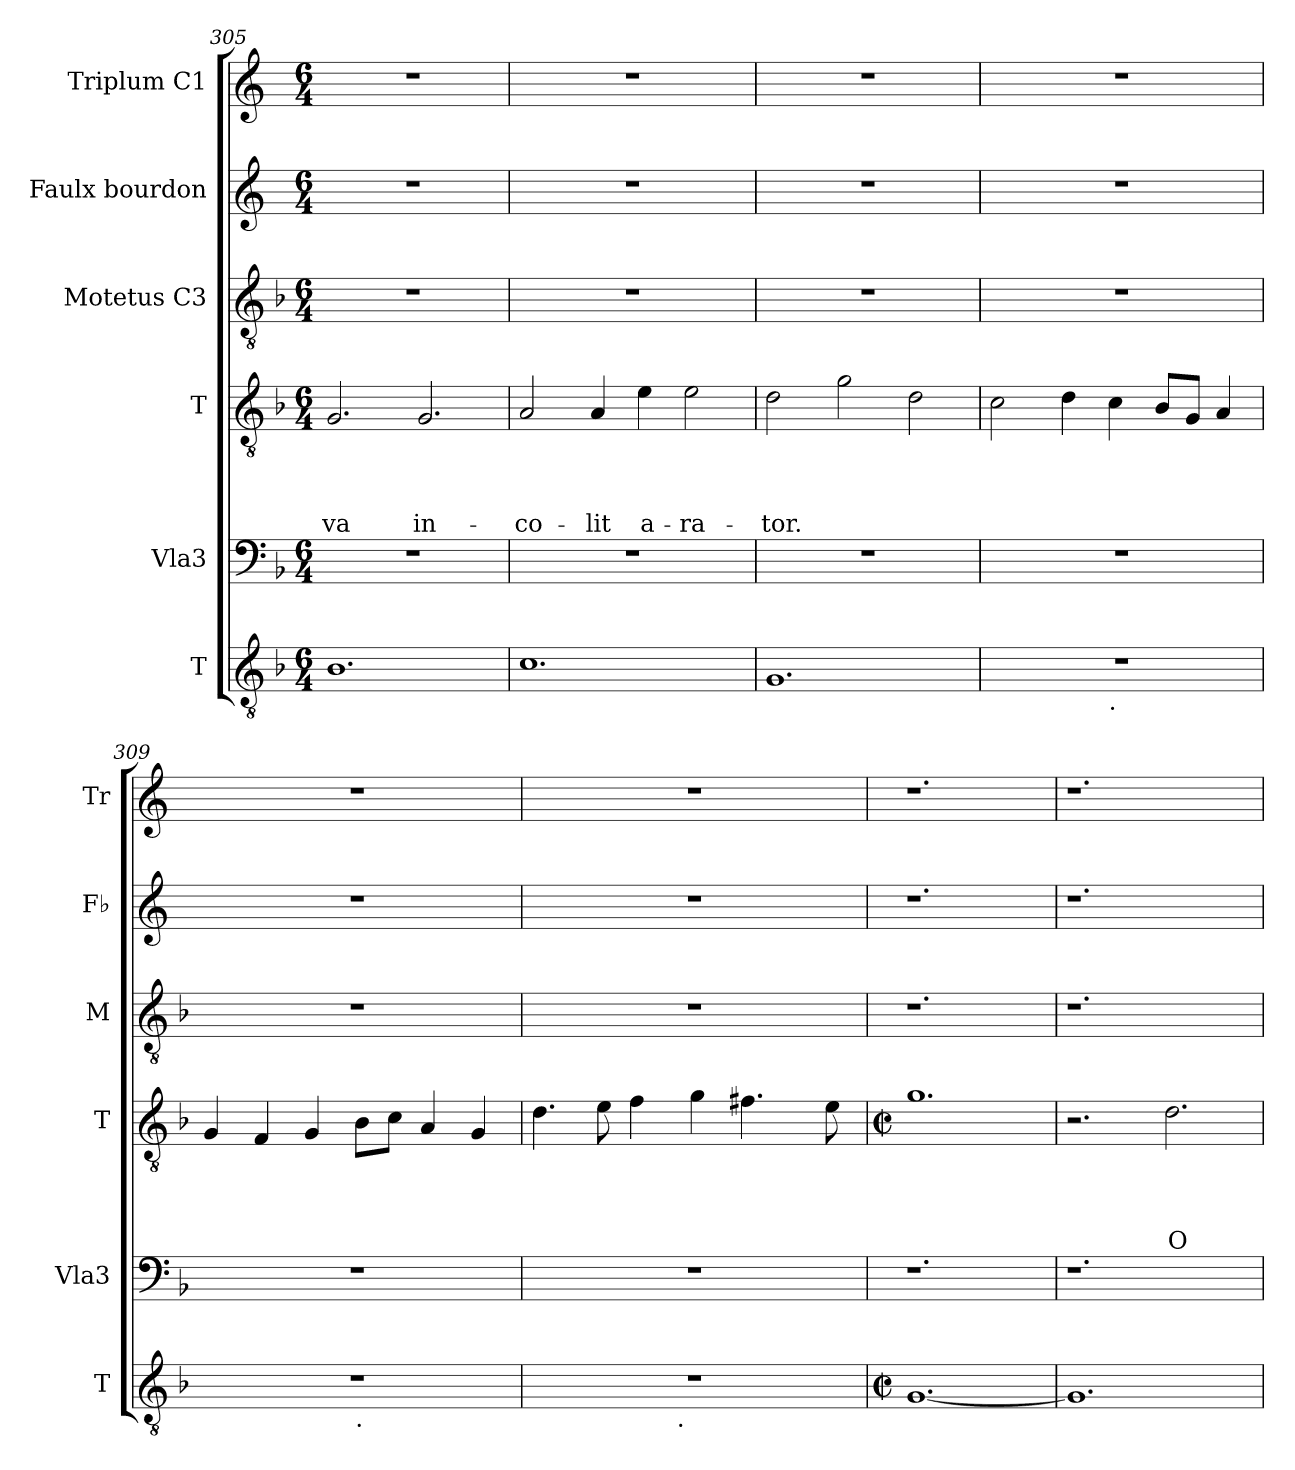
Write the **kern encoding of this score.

**kern	**kern	**kern	**text	**text	**text	**text	**kern	**kern	**kern
*part6	*part5	*part4	*part4	*part4	*part4	*part4	*part3	*part2	*part1
*staff6	*staff5	*staff4	*staff4	*staff4	*staff4	*staff4	*staff3	*staff2	*staff1
*I"T	*I"Vla3	*I"T	*	*	*	*	*I"Motetus C3	*I"Faulx bourdon	*I"Triplum C1
*I'T	*I'Vla3	*I'T	*	*	*	*	*I'M	*I'Fb	*I'Tr
*clefGv2	*clefF4	*clefGv2	*	*	*	*	*clefGv2	*clefG2	*clefG2
*	*	*	*	*	*	*	*	*ITrd-3c-5	*ITrd-3c-5
*k[b-]	*k[b-]	*k[b-]	*	*	*	*	*k[b-]	*k[b-]	*k[b-]
*F:	*F:	*F:	*	*	*	*	*F:	*F:	*F:
*M6/4	*M6/4	*M6/4	*	*	*	*	*M6/4	*M6/4	*M6/4
=305	=305	=305	=305	=305	=305	=305	=305	=305	=305
!	!	!	!	!	!	!LO:LY:b	!	!	!
1.B-	1.r	2.G/	.	.	.	-va	1.r	1.r	1.r
!	!	!	!	!	!	!LO:LY:b	!	!	!
.	.	2.G/	.	.	.	in-	.	.	.
=306	=306	=306	=306	=306	=306	=306	=306	=306	=306
!	!	!	!	!	!	!LO:LY:b	!	!	!
1.c	1.r	2A/	.	.	.	-co-	1.r	1.r	1.r
!	!	!	!	!	!	!LO:LY:b	!	!	!
.	.	4A/	.	.	.	-lit	.	.	.
!	!	!	!	!	!	!LO:LY:b	!	!	!
.	.	4e\	.	.	.	a-	.	.	.
!	!	!	!	!	!	!LO:LY:b	!	!	!
.	.	2e\	.	.	.	-ra-	.	.	.
=307	=307	=307	=307	=307	=307	=307	=307	=307	=307
!	!	!	!	!	!	!LO:LY:b	!	!	!
1.G	1.r	2d\	.	.	.	-tor.	1.r	1.r	1.r
.	.	2g\	.	.	.	.	.	.	.
.	.	2d\	.	.	.	.	.	.	.
!!LO:LB:g=z
=308	=308	=308	=308	=308	=308	=308	=308	=308	=308
*^	*	*	*	*	*	*	*	*	*
1.r	2.ryy	1.r	2c\	.	.	.	.	1.r	1.r	1.r
.	.	.	4d\	.	.	.	.	.	.	.
!	!LO:TX:b:t=.	!	!	!	!	!	!	!	!	!
.	2.ryy	.	4c\	.	.	.	.	.	.	.
.	.	.	8B-/L	.	.	.	.	.	.	.
.	.	.	8G/J	.	.	.	.	.	.	.
.	.	.	4A/	.	.	.	.	.	.	.
=309	=309	=309	=309	=309	=309	=309	=309	=309	=309	=309
1.r	2.ryy	1.r	4G/	.	.	.	.	1.r	1.r	1.r
.	.	.	4F/	.	.	.	.	.	.	.
.	.	.	4G/	.	.	.	.	.	.	.
!	!LO:TX:b:t=.	!	!	!	!	!	!	!	!	!
.	2.ryy	.	8B-\L	.	.	.	.	.	.	.
.	.	.	8c\J	.	.	.	.	.	.	.
.	.	.	4A/	.	.	.	.	.	.	.
.	.	.	4G/	.	.	.	.	.	.	.
=310	=310	=310	=310	=310	=310	=310	=310	=310	=310	=310
1.r	2ryy	1.r	4.d\	.	.	.	.	1.r	1.r	1.r
.	.	.	8e\	.	.	.	.	.	.	.
.	8..ryy	.	4f\	.	.	.	.	.	.	.
!	!LO:TX:b:t=.	!	!	!	!	!	!	!	!	!
.	2ryy	.	.	.	.	.	.	.	.	.
.	.	.	4g\	.	.	.	.	.	.	.
.	.	.	4.f#X\	.	.	.	.	.	.	.
.	4ryy	.	.	.	.	.	.	.	.	.
.	.	.	8e\	.	.	.	.	.	.	.
.	32ryy	.	.	.	.	.	.	.	.	.
*v	*v	*	*	*	*	*	*	*	*	*
=311	=311	=311	=311	=311	=311	=311	=311	=311	=311
*M2/2	*	*M2/2	*	*	*	*	*	*	*
*met(c|)	*	*met(c|)	*	*	*	*	*	*	*
[<1.G	1.r	1.g	.	.	.	.	1.r	1.r	1.r
!!LO:LB:g=z
=312	=312	=312	=312	=312	=312	=312	=312	=312	=312
1.G]	1.r	2.r	.	.	.	.	1.r	1.r	1.r
!	!	!	!	!	!	!LO:LY:b	!	!	!
.	.	2.d\	.	.	.	O	.	.	.
=	=	=	=	=	=	=	=	=	=
*-	*-	*-	*-	*-	*-	*-	*-	*-	*-
